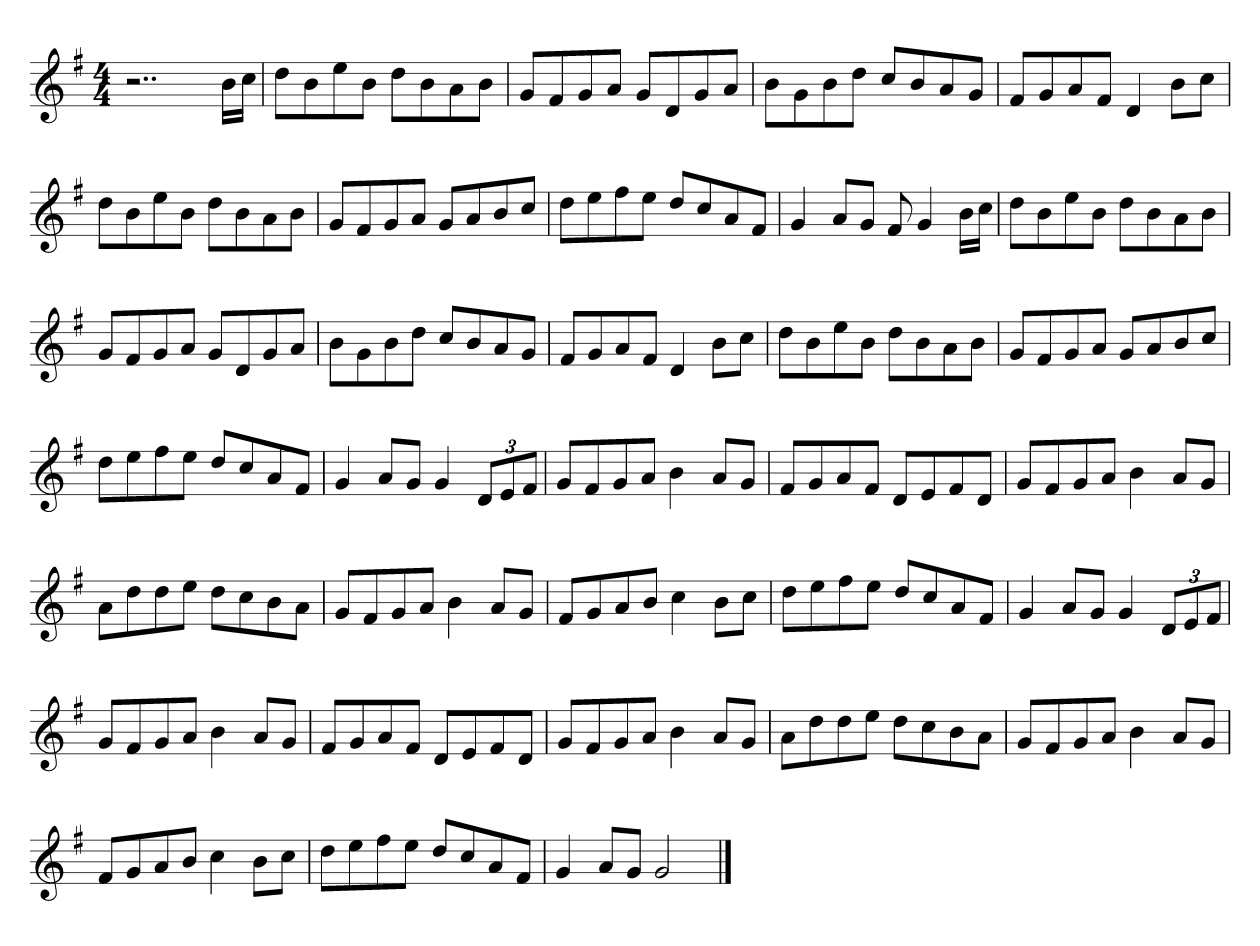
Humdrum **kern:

**kern
*part1
*staff1
*clefG2
*k[f#]
*M4/4
=
2..r
16b\LL
16cc\JJ
=
8dd\L
8b\
8ee\
8b\J
8dd\L
8b\
8a\
8b\J
=
8g/L
8f#/
8g/
8a/J
8g/L
8d/
8g/
8a/J
=
8b\L
8g\
8b\
8dd\J
8cc/L
8b/
8a/
8g/J
=
8f#/L
8g/
8a/
8f#/J
4d/
8b\L
8cc\J
=
8dd\L
8b\
8ee\
8b\J
8dd\L
8b\
8a\
8b\J
=
8g/L
8f#/
8g/
8a/J
8g/L
8a/
8b/
8cc/J
=
8dd\L
8ee\
8ff#\
8ee\J
8dd/L
8cc/
8a/
8f#/J
=
4g/
8a/L
8g/J
8f#/
4g/
16b\LL
16cc\JJ
=
8dd\L
8b\
8ee\
8b\J
8dd\L
8b\
8a\
8b\J
=
8g/L
8f#/
8g/
8a/J
8g/L
8d/
8g/
8a/J
=
8b\L
8g\
8b\
8dd\J
8cc/L
8b/
8a/
8g/J
=
8f#/L
8g/
8a/
8f#/J
4d/
8b\L
8cc\J
=
8dd\L
8b\
8ee\
8b\J
8dd\L
8b\
8a\
8b\J
=
8g/L
8f#/
8g/
8a/J
8g/L
8a/
8b/
8cc/J
=
8dd\L
8ee\
8ff#\
8ee\J
8dd/L
8cc/
8a/
8f#/J
=
4g/
8a/L
8g/J
4g/
12d/L
12e/
12f#/J
=
8g/L
8f#/
8g/
8a/J
4b\
8a/L
8g/J
=
8f#/L
8g/
8a/
8f#/J
8d/L
8e/
8f#/
8d/J
=
8g/L
8f#/
8g/
8a/J
4b\
8a/L
8g/J
=
8a\L
8dd\
8dd\
8ee\J
8dd\L
8cc\
8b\
8a\J
=
8g/L
8f#/
8g/
8a/J
4b\
8a/L
8g/J
=
8f#/L
8g/
8a/
8b/J
4cc\
8b\L
8cc\J
=
8dd\L
8ee\
8ff#\
8ee\J
8dd/L
8cc/
8a/
8f#/J
=
4g/
8a/L
8g/J
4g/
12d/L
12e/
12f#/J
=
8g/L
8f#/
8g/
8a/J
4b\
8a/L
8g/J
=
8f#/L
8g/
8a/
8f#/J
8d/L
8e/
8f#/
8d/J
=
8g/L
8f#/
8g/
8a/J
4b\
8a/L
8g/J
=
8a\L
8dd\
8dd\
8ee\J
8dd\L
8cc\
8b\
8a\J
=
8g/L
8f#/
8g/
8a/J
4b\
8a/L
8g/J
=
8f#/L
8g/
8a/
8b/J
4cc\
8b\L
8cc\J
=
8dd\L
8ee\
8ff#\
8ee\J
8dd/L
8cc/
8a/
8f#/J
=
4g/
8a/L
8g/J
2g/
==
*-
